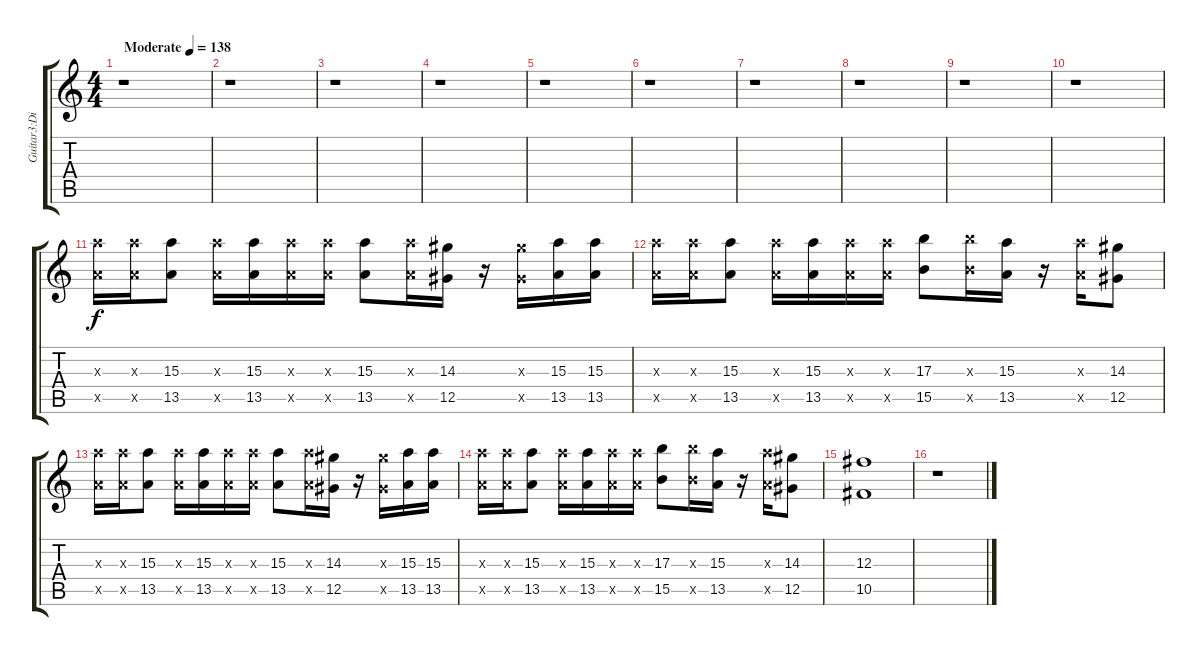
\track ("Guitar3:Distortion<Half Down>" "Guitar3:Di") {instrument distortionguitar}
\staff {score tabs}
\tuning (Eb4 Bb3 Gb3 Db3 Ab2 Eb2) {hide}
\ts (4 4)
\tempo (138 "Moderate")
\clef g2
\ks c
r.1{dy f instrument distortionguitar} |
r.1 |
r.1 |
r.1 |
r.1 |
r.1 |
r.1 |
r.1 |
r.1 |
r.1 |
(15.3{x} 13.5{x}).16 (15.3{x} 13.5{x}).16 (15.3 13.5).8 (15.3{x} 13.5{x}).16 (15.3 13.5).16 (15.3{x} 13.5{x}).16 (15.3{x} 13.5{x}).16 (15.3 13.5).8 (15.3{x} 13.5{x}).16 (14.3 12.5).16 r.16 (14.3{x} 12.5{x}).16 (15.3 13.5).16 (15.3 13.5).16 |
(15.3{x} 13.5{x}).16 (15.3{x} 13.5{x}).16 (15.3 13.5).8 (15.3{x} 13.5{x}).16 (15.3 13.5).16 (15.3{x} 13.5{x}).16 (15.3{x} 13.5{x}).16 (17.3 15.5).8 (17.3{x} 15.5{x}).16 (15.3 13.5).16 r.16 (15.3{x} 13.5{x}).16 (14.3 12.5).8 |
(15.3{x} 13.5{x}).16 (15.3{x} 13.5{x}).16 (15.3 13.5).8 (15.3{x} 13.5{x}).16 (15.3 13.5).16 (15.3{x} 13.5{x}).16 (15.3{x} 13.5{x}).16 (15.3 13.5).8 (15.3{x} 13.5{x}).16 (14.3 12.5).16 r.16 (14.3{x} 12.5{x}).16 (15.3 13.5).16 (15.3 13.5).16 |
(15.3{x} 13.5{x}).16 (15.3{x} 13.5{x}).16 (15.3 13.5).8 (15.3{x} 13.5{x}).16 (15.3 13.5).16 (15.3{x} 13.5{x}).16 (15.3{x} 13.5{x}).16 (17.3 15.5).8 (17.3{x} 15.5{x}).16 (15.3 13.5).16 r.16 (15.3{x} 13.5{x}).16 (14.3 12.5).8 |
(12.3 10.5).1 |
r.1
